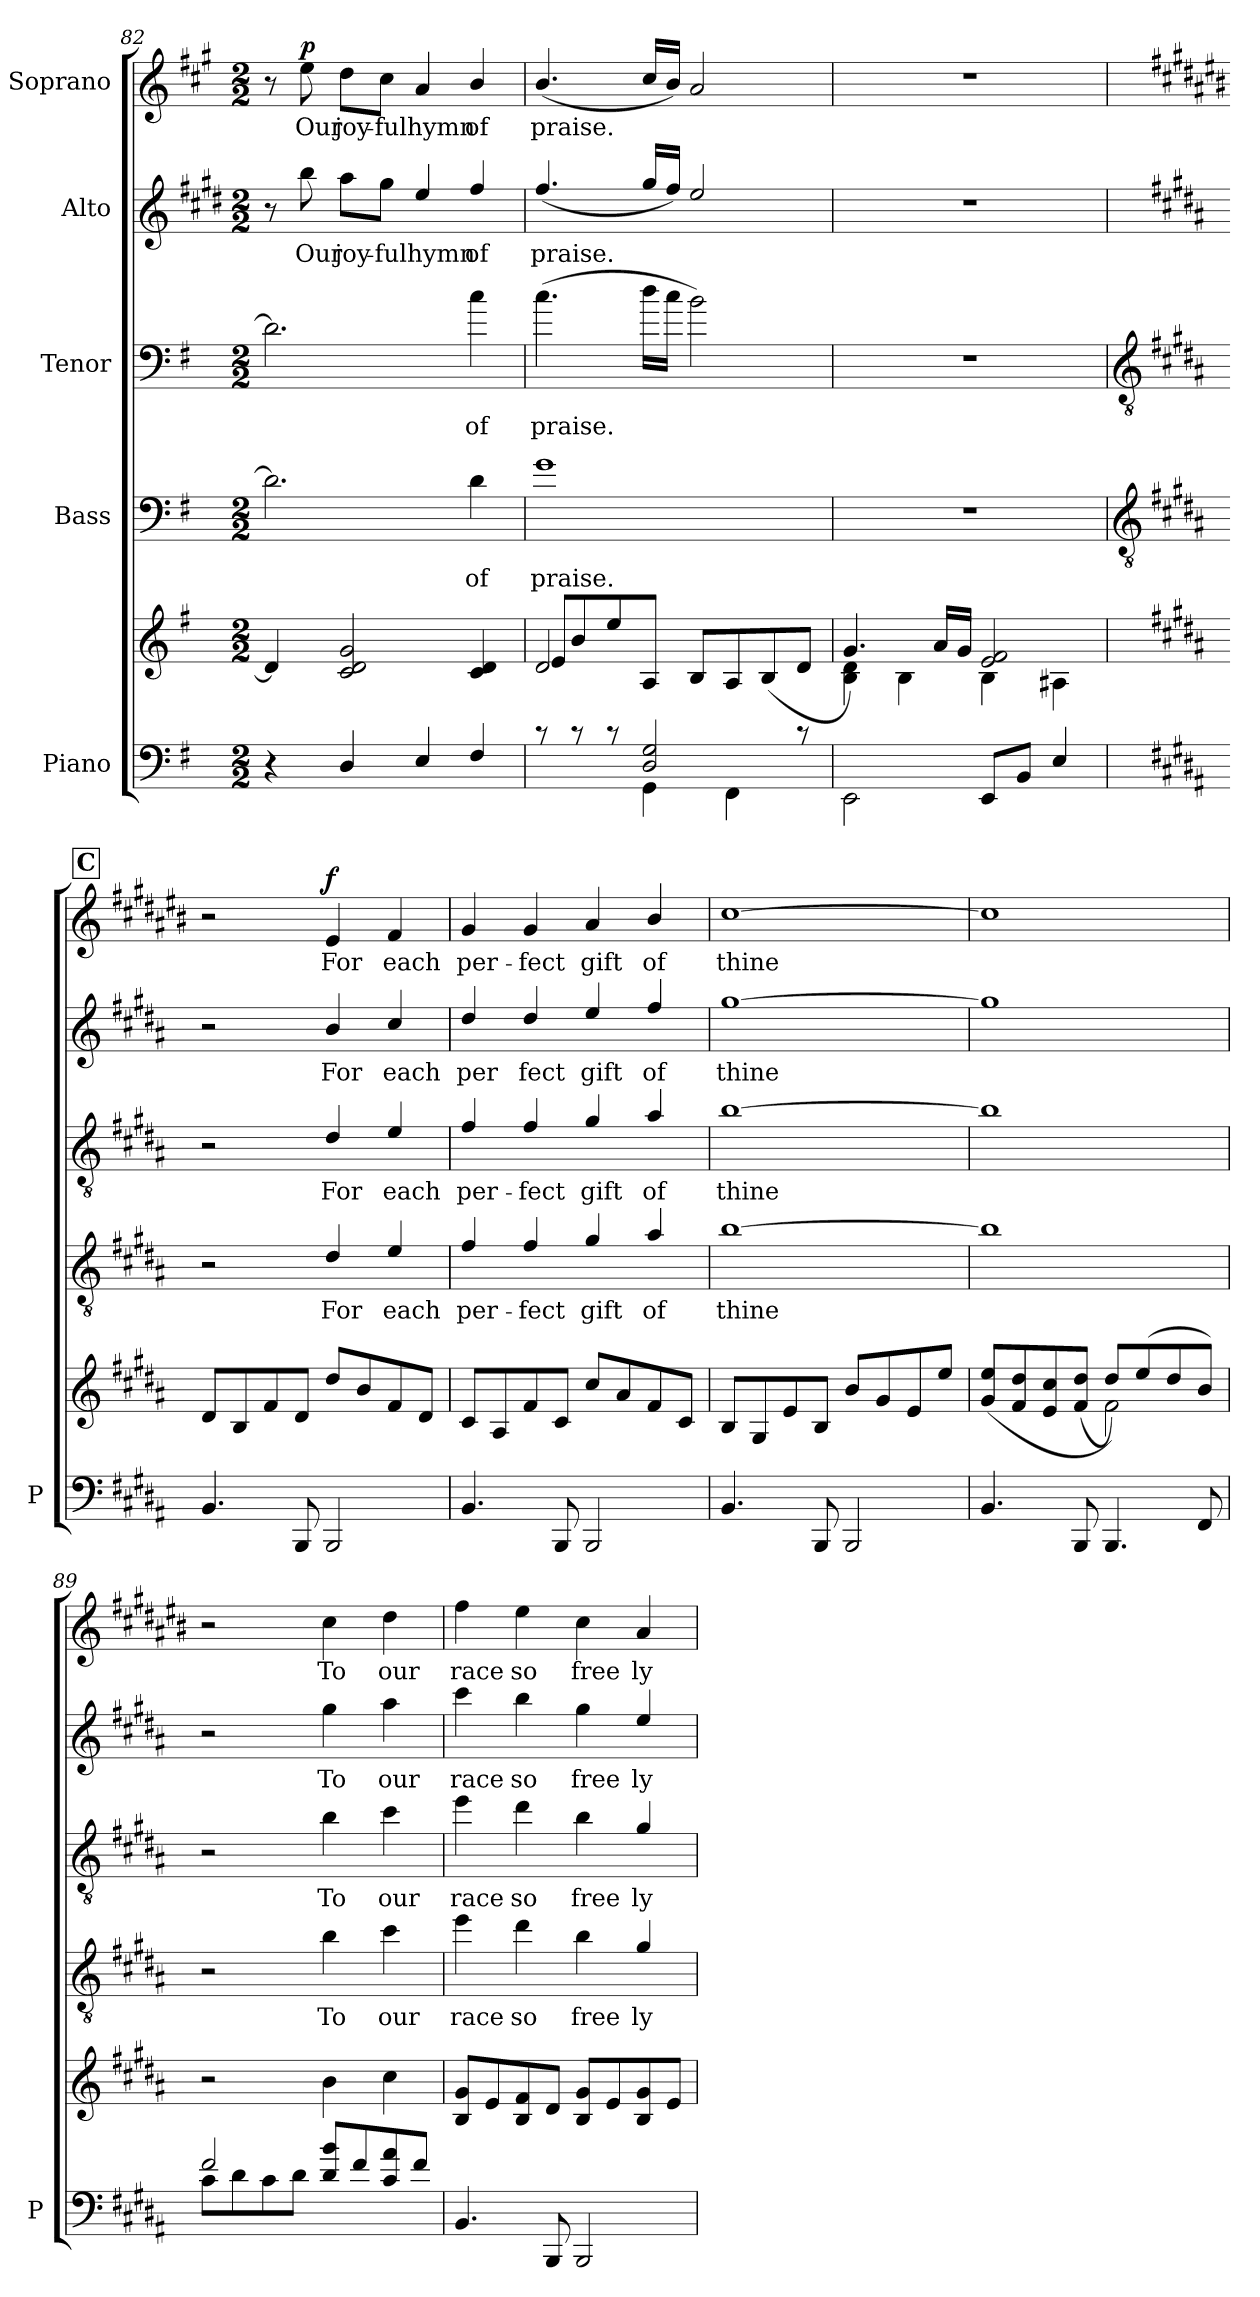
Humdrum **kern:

**kern	**kern	**kern	**text	**kern	**text	**kern	**text	**kern	**text	**dynam
*part5	*part5	*part4	*part4	*part3	*part3	*part2	*part2	*part1	*part1	*part1
*staff6	*staff5	*staff4	*staff4	*staff3	*staff3	*staff2	*staff2	*staff1	*staff1	*staff1
*I"Piano	*	*I"Bass	*	*I"Tenor	*	*I"Alto	*	*I"Soprano	*	*
*I'P	*	*	*	*	*	*	*	*	*	*
*clefF4	*clefG2	*clefF4	*	*clefF4	*	*clefG2	*	*clefG2	*	*
*	*	*ITrd12c21	*	*ITrd8c14	*	*ITrd5c9	*	*ITrd1c2	*	*
*k[f#]	*k[f#]	*k[f#]	*	*k[f#]	*	*k[f#]	*	*k[f#]	*	*
*G:	*G:	*G:	*	*G:	*	*G:	*	*G:	*	*
*M2/2	*M2/2	*M2/2	*	*M2/2	*	*M2/2	*	*M2/2	*	*
=82	=82	=82	=82	=82	=82	=82	=82	=82	=82	=82
*	*	*^	*	*	*	*	*	*	*	*
4r	4d/]	1ryy	2.D\]	.	2.D\]	.	8r	.	8r	.	.
!	!	!	!	!	!	!	!	!LO:LY:b	!	!LO:LY:b	!LO:DY:a
.	.	.	.	.	.	.	8dd\	Our	8dd\	Our	p
!	!	!	!	!	!	!	!	!LO:LY:b	!	!LO:LY:b	!
4D/	2c/ 2d/ 2g/	.	.	.	.	.	8cc\L	joy-	8cc\L	joy-	.
!	!	!	!	!	!	!	!	!LO:LY:b	!	!LO:LY:b	!
.	.	.	.	.	.	.	8b\J	-ful	8b\J	-ful	.
!	!	!	!	!	!	!	!	!LO:LY:b	!	!LO:LY:b	!
4E/	.	.	.	.	.	.	4g/	hymn	4g/	hymn	.
!	!	!	!	!LO:LY:b	!	!LO:LY:b	!	!LO:LY:b	!	!LO:LY:b	!
4F#/	4c/ 4d/	.	4D\	of	4c\	of	4a/	of	4a/	of	.
=83	=83	=83	=83	=83	=83	=83	=83	=83	=83	=83	=83
*^	*^	*	*	*	*	*	*	*	*	*	*
!	!	!	!	!	!	!LO:LY:b	!	!LO:LY:b	!	!LO:LY:b	!	!LO:LY:b	!
8rc	4.ryy	2d/	8e/L	1ryy	1G	praise.	(>4.c\	praise.	(4.a/	praise.	(4.a/	praise.	.
8rc	.	.	8b/	.	.	.	.	.	.	.	.	.	.
8rc	.	.	8ee/	.	.	.	.	.	.	.	.	.	.
4GG\	2D/ 2G/	.	8A/J	.	.	.	16d\LL	.	16b/LL	.	16b/LL	.	.
.	.	.	.	.	.	.	16c\JJ	.	16a/JJ)	.	16a/JJ)	.	.
.	.	2ryy	8B/L	.	.	.	2B\)	.	2g/	.	2g/	.	.
4FF#\	.	.	8A/	.	.	.	.	.	.	.	.	.	.
.	.	.	(>8B/	.	.	.	.	.	.	.	.	.	.
8rc	8ryy	.	8d/J	.	.	.	.	.	.	.	.	.	.
*v	*v	*	*	*v	*v	*	*	*	*	*	*	*	*
!!LO:PB:g=z
=84	=84	=84	=84	=84	=84	=84	=84	=84	=84	=84	=84
2EE\	4B\ 4d\	4.g/)	1r	.	1r	.	1r	.	1r	.	.
.	4B\	.	.	.	.	.	.	.	.	.	.
.	.	16a/LL	.	.	.	.	.	.	.	.	.
.	.	16g/JJ	.	.	.	.	.	.	.	.	.
8EE/L	2e/ 2f#/	4B\	.	.	.	.	.	.	.	.	.
8BB/J	.	.	.	.	.	.	.	.	.	.	.
4E/	.	4A#X\	.	.	.	.	.	.	.	.	.
*	*v	*v	*	*	*	*	*	*	*	*	*
!!LO:REH:place=s1:a:B:fs=12:t=C
=85	=85	=85	=85	=85	=85	=85	=85	=85	=85	=85
*	*	*clefGv2	*	*clefGv2	*	*	*	*	*	*
*k[f#c#g#d#a#]	*k[f#c#g#d#a#]	*k[f#c#g#d#a#]	*	*k[f#c#g#d#a#]	*	*k[f#c#g#d#a#]	*	*k[f#c#g#d#a#]	*	*
*B:	*B:	*B:	*	*B:	*	*B:	*	*B:	*	*
4.BB/	8d#/L	2r	.	2r	.	2r	.	2r	.	.
.	8B/	.	.	.	.	.	.	.	.	.
.	8f#/	.	.	.	.	.	.	.	.	.
8BBB/	8d#/J	.	.	.	.	.	.	.	.	.
!	!	!	!LO:LY:b	!	!LO:LY:b	!	!LO:LY:b	!	!LO:LY:b	!LO:DY:a
2BBB/	8dd#/L	4D#/	For	4D#/	For	4d#/	For	4d#/	For	f
.	8b/	.	.	.	.	.	.	.	.	.
!	!	!	!LO:LY:b	!	!LO:LY:b	!	!LO:LY:b	!	!LO:LY:b	!
.	8f#/	4E/	each	4E/	each	4e/	each	4e/	each	.
.	8d#/J	.	.	.	.	.	.	.	.	.
=86	=86	=86	=86	=86	=86	=86	=86	=86	=86	=86
!	!	!	!LO:LY:b	!	!LO:LY:b	!	!LO:LY:b	!	!LO:LY:b	!
4.BB/	8c#/L	4F#/	per­-	4F#/	per­-	4f#/	per­	4f#/	per­-	.
.	8A#/	.	.	.	.	.	.	.	.	.
!	!	!	!LO:LY:b	!	!LO:LY:b	!	!LO:LY:b	!	!LO:LY:b	!
.	8f#/	4F#/	-fect	4F#/	-fect	4f#/	fect	4f#/	-fect	.
8BBB/	8c#/J	.	.	.	.	.	.	.	.	.
!	!	!	!LO:LY:b	!	!LO:LY:b	!	!LO:LY:b	!	!LO:LY:b	!
2BBB/	8cc#/L	4G#/	gift	4G#/	gift	4g#/	gift	4g#/	gift	.
.	8a#/	.	.	.	.	.	.	.	.	.
!	!	!	!LO:LY:b	!	!LO:LY:b	!	!LO:LY:b	!	!LO:LY:b	!
.	8f#/	4A#/	of	4A#/	of	4a#/	of	4a#/	of	.
.	8c#/J	.	.	.	.	.	.	.	.	.
!!LO:PB:g=z
=87	=87	=87	=87	=87	=87	=87	=87	=87	=87	=87
!	!	!	!LO:LY:b	!	!LO:LY:b	!	!LO:LY:b	!	!LO:LY:b	!
4.BB/	8B/L	[1B	thine	[1B	thine	[1b	thine	[1b	thine	.
.	8G#/	.	.	.	.	.	.	.	.	.
.	8e/	.	.	.	.	.	.	.	.	.
8BBB/	8B/J	.	.	.	.	.	.	.	.	.
2BBB/	8b/L	.	.	.	.	.	.	.	.	.
.	8g#/	.	.	.	.	.	.	.	.	.
.	8e/	.	.	.	.	.	.	.	.	.
.	8ee/J	.	.	.	.	.	.	.	.	.
=88	=88	=88	=88	=88	=88	=88	=88	=88	=88	=88
*	*^	*	*	*	*	*	*	*	*	*
4.BB/	(>8g#/ 8ee/L	2ryy	1B]	.	1B]	.	1b]	.	1b]	.	.
.	8f#/ 8dd#/	.	.	.	.	.	.	.	.	.	.
.	8e/ 8cc#/	.	.	.	.	.	.	.	.	.	.
8BBB/	(>8f#/ 8dd#/J	.	.	.	.	.	.	.	.	.	.
4.BBB/	8dd#/L))	2f#\	.	.	.	.	.	.	.	.	.
.	(>8ee/	.	.	.	.	.	.	.	.	.	.
.	8dd#/	.	.	.	.	.	.	.	.	.	.
8FF#/	8b/J)	.	.	.	.	.	.	.	.	.	.
*	*v	*v	*	*	*	*	*	*	*	*	*
!!LO:PB:g=z
=89	=89	=89	=89	=89	=89	=89	=89	=89	=89	=89
*^	*	*	*	*	*	*	*	*	*	*
8c#\L	2f#/	2r	2r	.	2r	.	2r	.	2r	.	.
8d#\	.	.	.	.	.	.	.	.	.	.	.
8c#\	.	.	.	.	.	.	.	.	.	.	.
8d#\J	.	.	.	.	.	.	.	.	.	.	.
!	!	!	!	!LO:LY:b	!	!LO:LY:b	!	!LO:LY:b	!	!LO:LY:b	!
8d#/ 8b/L	2ryy	4b\	4B\	To	4B\	To	4b\	To	4b\	To	.
8f#/	.	.	.	.	.	.	.	.	.	.	.
!	!	!	!	!LO:LY:b	!	!LO:LY:b	!	!LO:LY:b	!	!LO:LY:b	!
8c#/ 8a#/	.	4cc#\	4c#\	our	4c#\	our	4cc#\	our	4cc#\	our	.
8f#/J	.	.	.	.	.	.	.	.	.	.	.
*v	*v	*	*	*	*	*	*	*	*	*	*
=90	=90	=90	=90	=90	=90	=90	=90	=90	=90	=90
!	!	!	!LO:LY:b	!	!LO:LY:b	!	!LO:LY:b	!	!LO:LY:b	!
4.BB/	8B/ 8g#/L	4e\	race	4e\	race	4ee\	race	4ee\	race	.
.	8e/	.	.	.	.	.	.	.	.	.
!	!	!	!LO:LY:b	!	!LO:LY:b	!	!LO:LY:b	!	!LO:LY:b	!
.	8B/ 8f#/	4d#\	so	4d#\	so	4dd#\	so	4dd#\	so	.
8BBB/	8d#/J	.	.	.	.	.	.	.	.	.
!	!	!	!LO:LY:b	!	!LO:LY:b	!	!LO:LY:b	!	!LO:LY:b	!
2BBB/	8B/ 8g#/L	4B\	free­	4B\	free­	4b\	free­	4b\	free­	.
.	8e/	.	.	.	.	.	.	.	.	.
!	!	!	!LO:LY:b	!	!LO:LY:b	!	!LO:LY:b	!	!LO:LY:b	!
.	8B/ 8g#/	4G#/	ly	4G#/	ly	4g#/	ly	4g#/	ly	.
.	8e/J	.	.	.	.	.	.	.	.	.
=	=	=	=	=	=	=	=	=	=	=
*-	*-	*-	*-	*-	*-	*-	*-	*-	*-	*-
